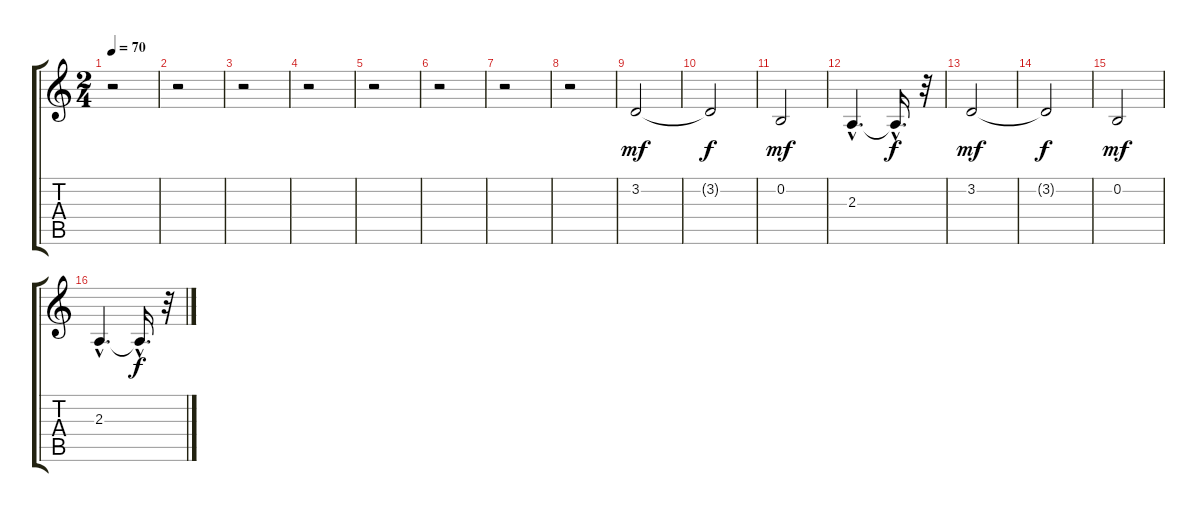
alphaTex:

\track "" {instrument stringensemble1}
\staff {score tabs}
\tuning (E4 B3 G3 D3 A2 E2) {hide}
\ts (2 4)
\tempo 70
\clef g2
\ks c
r.2{dy mf instrument stringensemble1} |
r.2 |
r.2 |
r.2 |
r.2 |
r.2 |
r.2 |
r.2 |
3.2.2 |
3.2{t}.2{dy f} |
0.2.2{dy mf} |
2.3{hac}.4{d} 2.3{hac t}.16{d dy f} r.32 |
3.2.2{dy mf} |
3.2{t}.2{dy f} |
0.2.2{dy mf} |
2.3{hac}.4{d} 2.3{hac t}.16{d dy f} r.32
